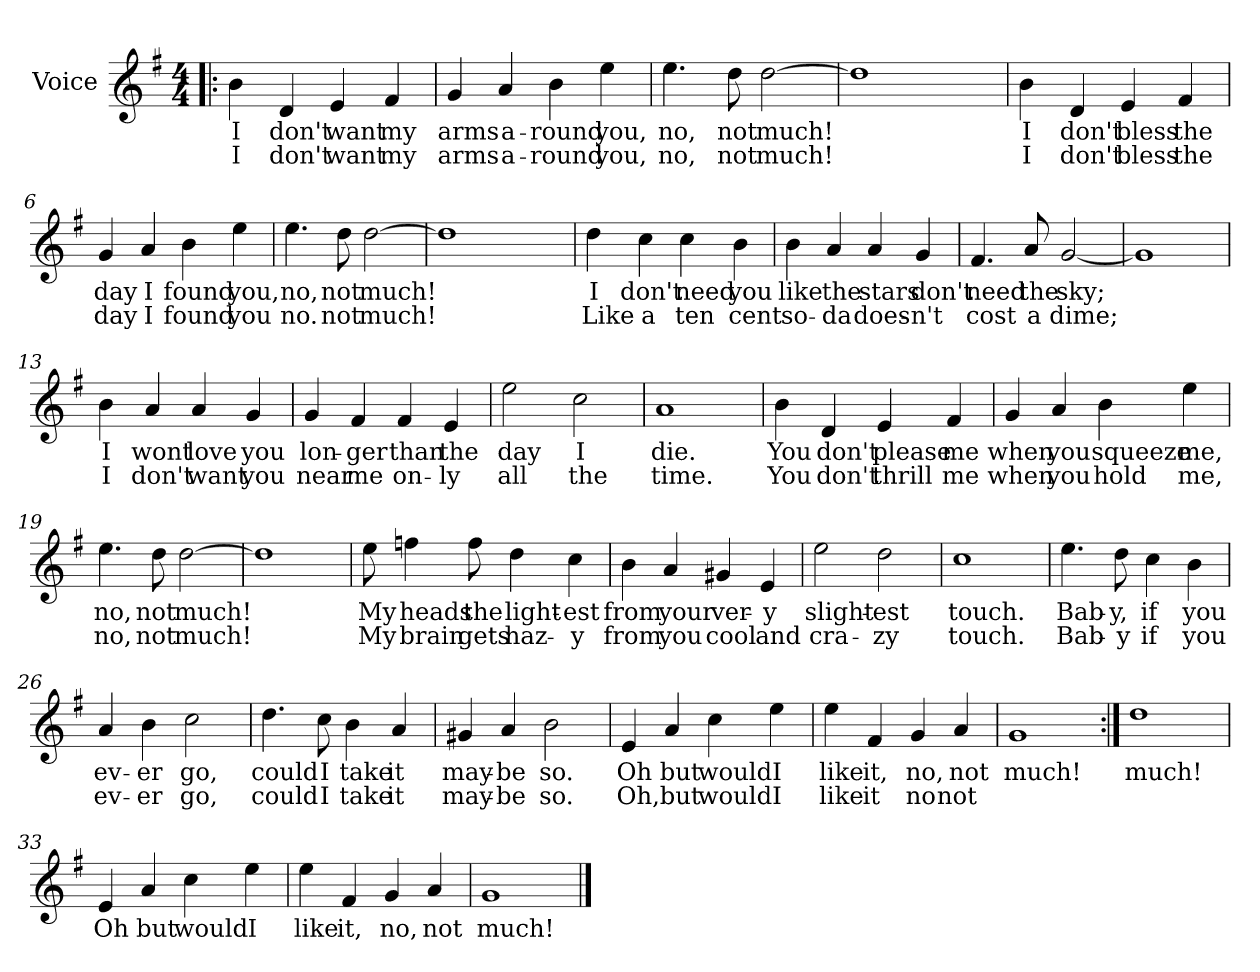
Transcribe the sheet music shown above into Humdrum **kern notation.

**kern	**text	**text
*part1	*part1	*part1
*staff1	*staff1	*staff1
*I"Voice	*	*
*clefG2	*	*
*k[f#]	*	*
*G:	*	*
*M4/4	*	*
=1!|:	=1!|:	=1!|:
4b\	I	I
4d/	don't	don't
4e/	want	want
4f#/	my	my
=2	=2	=2
4g/	arms	arms
4a/	a-	a-
4b\	-round	-round
4ee\	you,	you,
=3	=3	=3
4.ee\	no,	no,
8dd\	not	not
[2dd\	much!	much!
=4	=4	=4
1dd]	.	.
!!LO:LB:g=z
=5	=5	=5
4b\	I	I
4d/	don't	don't
4e/	bless	bless
4f#/	the	the
=6	=6	=6
4g/	day	day
4a/	I	I
4b\	found	found
4ee\	you,	you
=7	=7	=7
4.ee\	no,	no.
8dd\	not	not
[2dd\	much!	much!
=8	=8	=8
1dd]	.	.
=9	=9	=9
4dd\	I	Like
4cc\	don't	a
4cc\	need	ten
4b\	you	cent
!!LO:LB:g=z
=10	=10	=10
4b\	like	so-
4a/	the	-da
4a/	stars	does-
4g/	don't	-n't
=11	=11	=11
4.f#/	need	cost
8a/	the	a
[2g/	sky;	dime;
=12	=12	=12
1g]	.	.
=13	=13	=13
4b\	I	I
4a/	wont	don't
4a/	love	want
4g/	you	you
=14	=14	=14
4g/	lon-	near
4f#/	-ger	me
4f#/	than	on-
4e/	the	-ly
!!LO:LB:g=z
=15	=15	=15
2ee\	day	all
2cc\	I	the
=16	=16	=16
1a	die.	time.
=17	=17	=17
4b\	You	You
4d/	don't	don't
4e/	please	thrill
4f#/	me	me
=18	=18	=18
4g/	when	when
4a/	you	you
4b\	squeeze	hold
4ee\	me,	me,
=19	=19	=19
4.ee\	no,	no,
8dd\	not	not
[2dd\	much!	much!
!!LO:LB:g=z
=20	=20	=20
1dd]	.	.
=21	=21	=21
8ee\	My	My
4ffn\	heads	brain
8ff\	the	gets
4dd\	light-	haz-
4cc\	-est	-y
=22	=22	=22
4b\	from	from
4a/	your	you
4g#X/	ver-	cool
4e/	-y	and
=23	=23	=23
2ee\	slight-	cra-
2dd\	-est	-zy
=24	=24	=24
1cc	touch.	touch.
!!LO:LB:g=z
=25	=25	=25
4.ee\	Bab-	Bab-
8dd\	-y,	-y
4cc\	if	if
4b\	you	you
=26	=26	=26
4a/	ev-	ev-
4b\	-er	-er
2cc\	go,	go,
=27	=27	=27
4.dd\	could	could
8cc\	I	I
4b\	take	take
4a/	it	it
=28	=28	=28
4g#X/	may-	may-
4a/	-be	-be
2b\	so.	so.
=29	=29	=29
4e/	Oh	Oh,
4a/	but	but
4cc\	would	would
4ee\	I	I
!!LO:LB:g=z
=30	=30	=30
4ee\	like	like
4f#/	it,	it
4g/	no,	no
4a/	not	not
=31	=31	=31
1g	much!	.
=32:|!	=32:|!	=32:|!
1dd	much!	.
=33	=33	=33
4e/	Oh	.
4a/	but	.
4cc\	would	.
4ee\	I	.
=34	=34	=34
4ee\	like	.
4f#/	it,	.
4g/	no,	.
4a/	not	.
=35	=35	=35
1g	much!	.
==	==	==
*-	*-	*-
